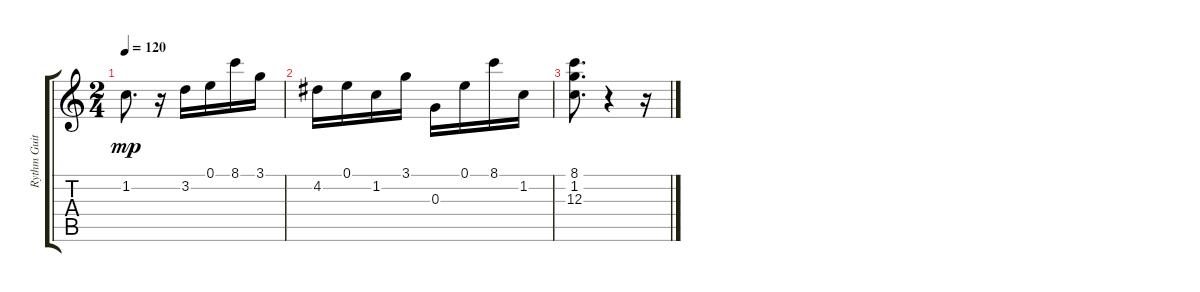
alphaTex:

\track ("Rythm Guitar/Banjo 3" "Rythm Guit") {instrument banjo}
\staff {score tabs}
\tuning (E4 B3 G3 D3 A2 E2) {hide}
\displaytranspose 12
\ts (2 4)
\tempo 120
\clef g2
\ks c
1.2.8{d dy mp} r.16 3.2.16 0.1.16 8.1.16 3.1.16 |
4.2.16 0.1.16 1.2.16 3.1.16 0.3.16 0.1.16 8.1.16 1.2.16 |
(8.1 1.2 12.3).8{d} r.4 r.16
